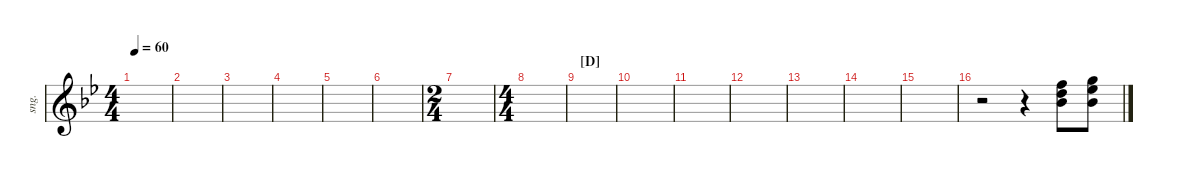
\defaultSystemsLayout 4
\hideDynamics
\bracketExtendMode nobrackets
\otherSystemsTrackNameOrientation horizontal
\track ("Singer" "sng.") {mute instrument synthbrass1}
\staff {score}
\tuning (E4 B3 G3 D3 A2 E2)
\ts (4 4)
\tempo 60
\clef g2
\ks bb
|
|
|
|
|
|
\ts (2 4)
|
\ts (4 4)
\beaming (8 2 2 2 2)
|
\section ("D" "")
|
|
|
|
|
|
|
r.2{beam Down} r.4{beam Down} (13.1{acc forcenatural} 15.2{acc forcenatural} 15.3{acc b}).8{beam Down} (6.1{acc b} 16.2{acc b} 24.3{acc forcenatural}).8{beam Down}
